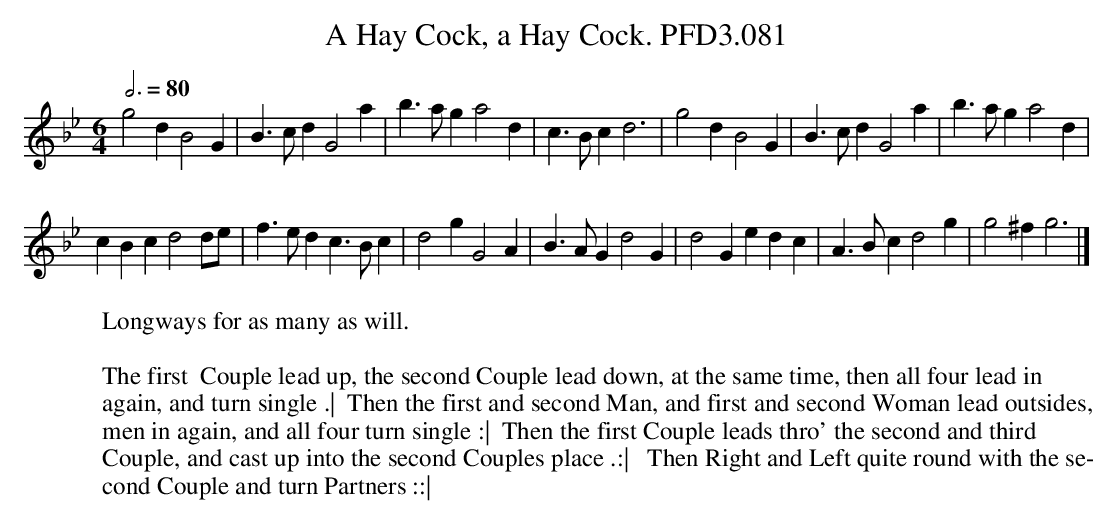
X:1
T:Hay Cock, a Hay Cock. PFD3.081, A
W:Longways for as many as will.
L:1/4
Q:3/4=80
M:6/4
K:Gm
g2d B2G|B>c d G2a|b>ag a2d|c>B c d3|g2d B2G|B>cd G2a|b>ag a2d|
cBc d2 d/e/|f>ed c>Bc|d2g G2A|B>AG d2G|d2G edc|A>Bc d2g|g2^f g3|]
W:
W: The first  Couple lead up, the second Couple lead down, at the same time, then all four lead in
W: again, and turn single .|  Then the first and second Man, and first and second Woman lead outsides,
W: men in again, and all four turn single :|  Then the first Couple leads thro' the second and third
W: Couple, and cast up into the second Couples place .:|   Then Right and Left quite round with the se-
W: cond Couple and turn Partners ::|
